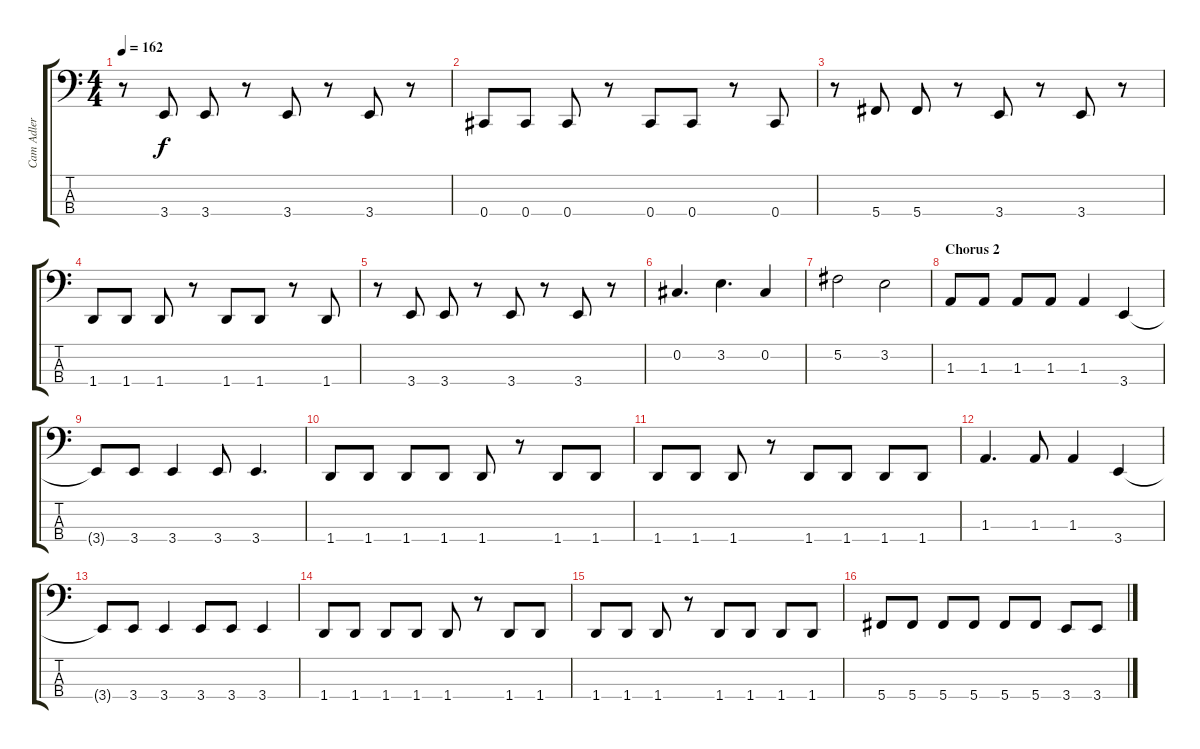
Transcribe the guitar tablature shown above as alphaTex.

\track ("Cam Adler" "Cam Adler") {instrument electricbassfinger}
\staff {score tabs}
\tuning (Gb2 Db2 Ab1 Db1) {hide}
\ts (4 4)
\tempo 162
\clef f4
\ks c
r.8{dy f} 3.4.8 3.4.8 r.8 3.4.8 r.8 3.4.8 r.8 |
0.4.8 0.4.8 0.4.8 r.8 0.4.8 0.4.8 r.8 0.4.8 |
r.8 5.4.8 5.4.8 r.8 3.4.8 r.8 3.4.8 r.8 |
1.4.8 1.4.8 1.4.8 r.8 1.4.8 1.4.8 r.8 1.4.8 |
r.8 3.4.8 3.4.8 r.8 3.4.8 r.8 3.4.8 r.8 |
0.2.4{d} 3.2.4{d} 0.2.4 |
5.2.2 3.2.2 |
\section ("" "Chorus 2")
1.3.8 1.3.8 1.3.8 1.3.8 1.3.4 3.4.4 |
3.4{t}.8 3.4.8 3.4.4 3.4.8 3.4.4{d} |
1.4.8 1.4.8 1.4.8 1.4.8 1.4.8 r.8 1.4.8 1.4.8 |
1.4.8 1.4.8 1.4.8 r.8 1.4.8 1.4.8 1.4.8 1.4.8 |
1.3.4{d} 1.3.8 1.3.4 3.4.4 |
3.4{t}.8 3.4.8 3.4.4 3.4.8 3.4.8 3.4.4 |
1.4.8 1.4.8 1.4.8 1.4.8 1.4.8 r.8 1.4.8 1.4.8 |
1.4.8 1.4.8 1.4.8 r.8 1.4.8 1.4.8 1.4.8 1.4.8 |
5.4.8 5.4.8 5.4.8 5.4.8 5.4.8 5.4.8 3.4.8 3.4.8
